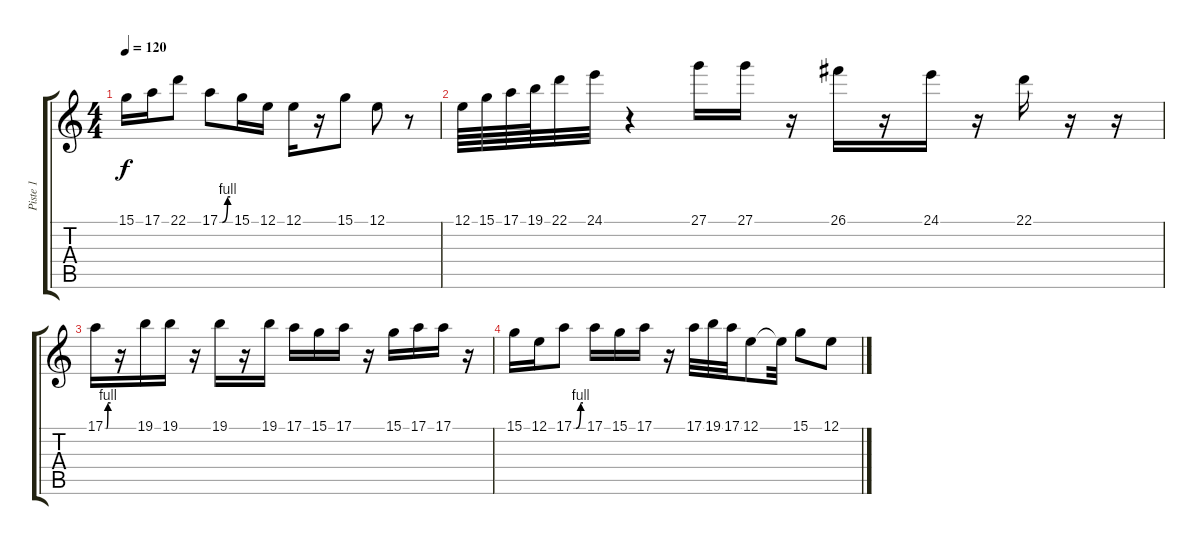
\track ("Piste 1" "Piste 1") {instrument flute}
\staff {score tabs}
\tuning (E4 B3 G3 D3 A2 E2) {hide}
\ts (4 4)
\tempo 120
\clef g2
\ks c
15.1.16{dy f} 17.1.16 22.1.8 17.1{be (custom 0 0 15 0 45 4 60 4)}.8 15.1.16 12.1.16 12.1.16 r.16 15.1.8 12.1.8 r.8 |
12.1.64 15.1.64 17.1.64 19.1.64 22.1.32 24.1.32 r.4 27.1.16 27.1.16 r.16 26.1.16 r.16 24.1.16 r.16 22.1.16 r.16 r.16 |
17.1{be (custom 0 0 15 0 30 4 60 4)}.16 r.16 19.1.16 19.1.16 r.16 19.1.16 r.16 19.1.16 17.1.16 15.1.16 17.1.16 r.16 15.1.16 17.1.16 17.1.16 r.16 |
15.1.16 12.1.16 17.1{be (custom 0 0 15 0 45 4 60 4)}.8 17.1.16 15.1.16 17.1.16 r.16 17.1.32 19.1.32 17.1.32 12.1.8 12.1{t}.32 15.1.8 12.1.8
